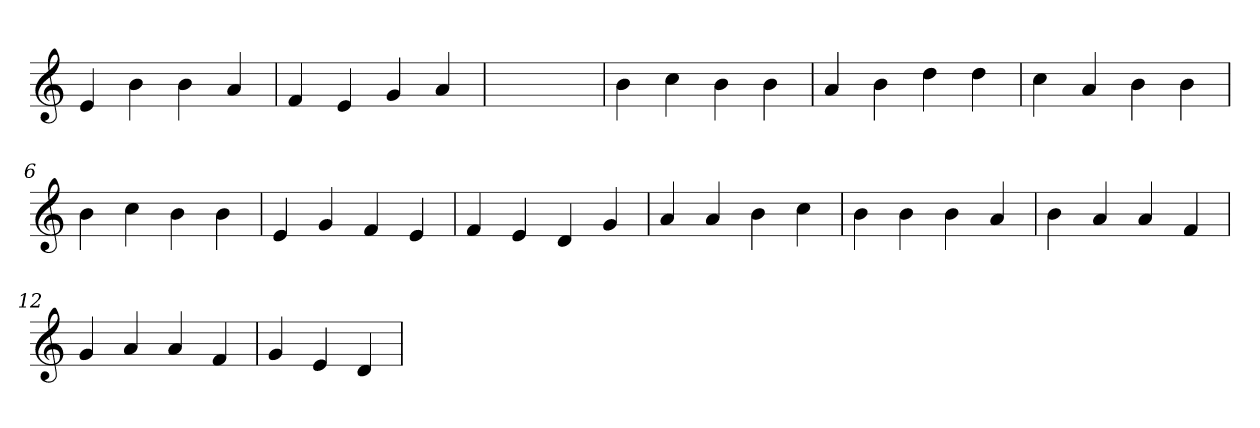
**kern
*part1
*staff1
*clefG2
=1
4e
4b
4b
4a
=2
4f
4e
4g
4a
=3
1ryy
=3
4b
4cc
4b
4b
=4
4a
4b
4dd
4dd
=5
4cc
4a
4b
4b
=6
4b
4cc
4b
4b
=7
4e
4g
4f
4e
=8
4f
4e
4d
4g
=9
4a
4a
4b
4cc
=10
4b
4b
4b
4a
=11
4b
4a
4a
4f
=12
4g
4a
4a
4f
=13
4g
4e
4d
=
*-
